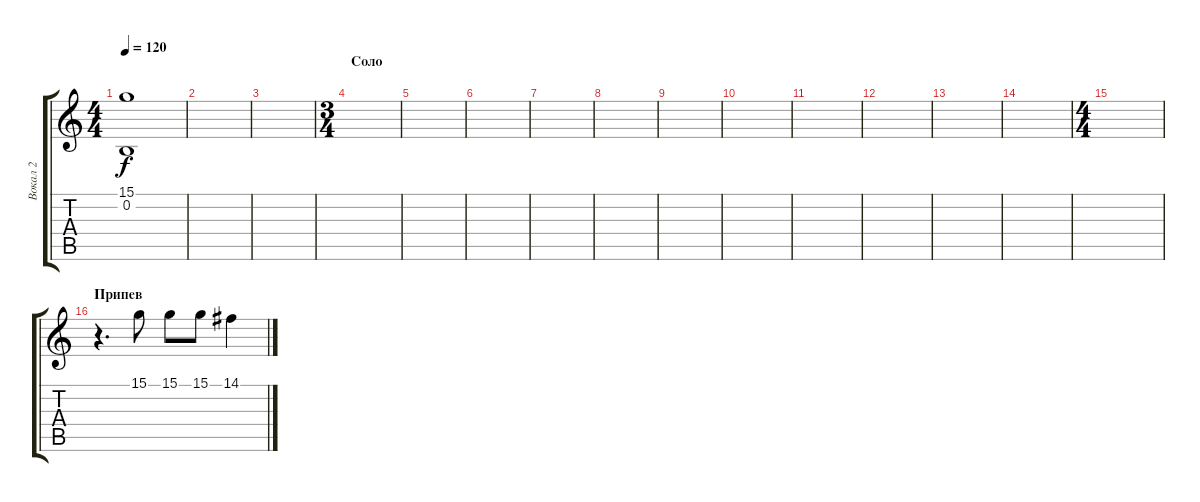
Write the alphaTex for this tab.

\track ("Вокал 2" "Вокал 2") {instrument tenorsax}
\staff {score tabs}
\tuning (E4 B3 G3 D3 A2 E2) {hide}
\ts (4 4)
\tempo 120
\clef g2
\ks c
(15.1{t} 0.2).1{dy f} |
|
|
\ts (3 4)
\section ("" "Соло")
|
|
|
|
|
|
|
|
|
|
|
\ts (4 4)
|
\section ("" "Припев")
r.4{d} 15.1.8 15.1.8 15.1.8 14.1.4
